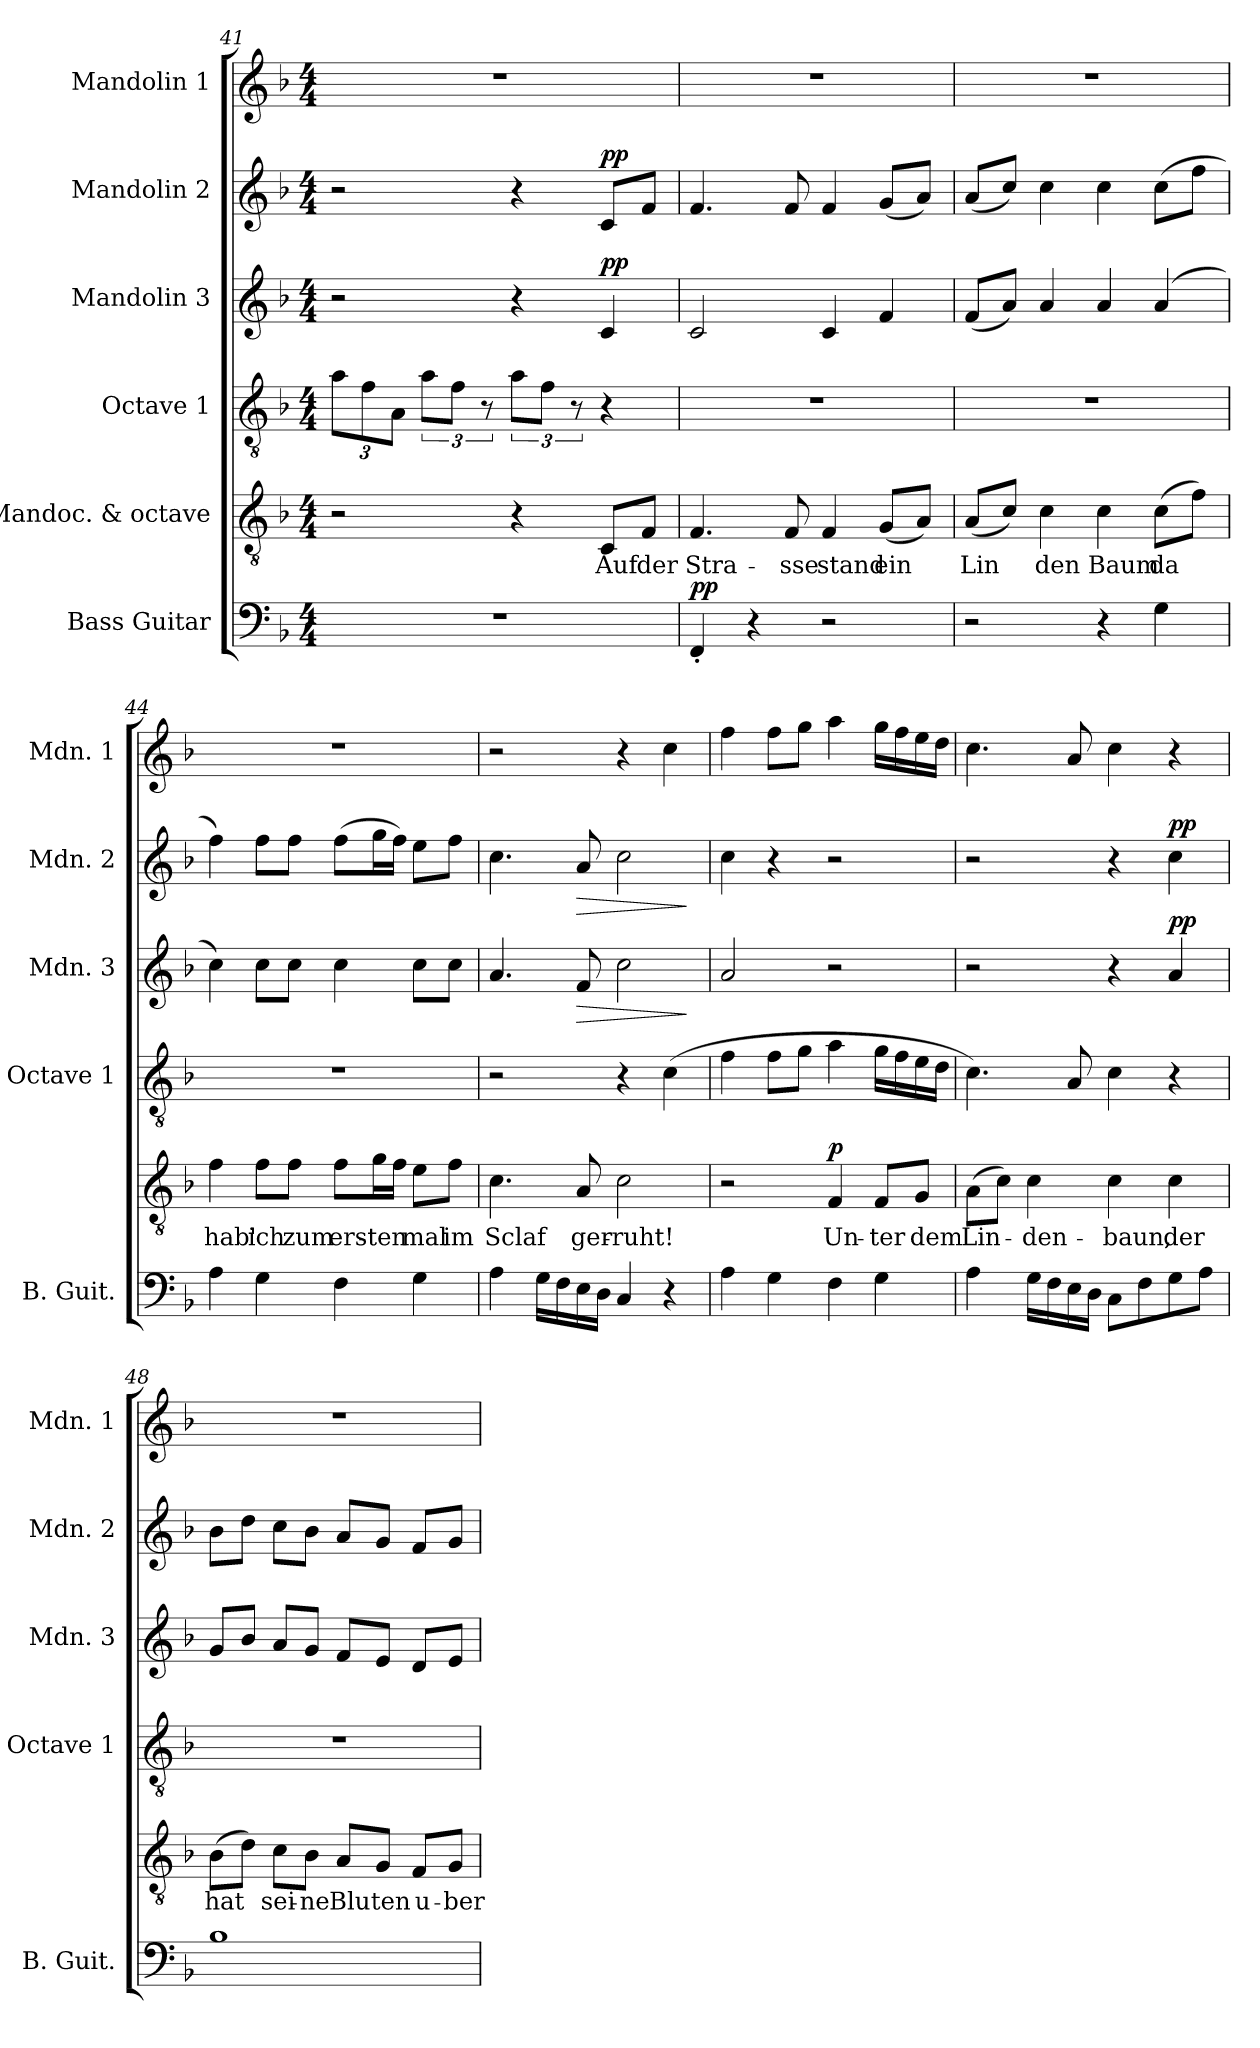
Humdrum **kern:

**kern	**dynam	**kern	**text	**dynam	**kern	**kern	**dynam	**kern	**dynam	**kern
*part6	*part6	*part5	*part5	*part5	*part4	*part3	*part3	*part2	*part2	*part1
*staff6	*staff6	*staff5	*staff5	*staff5	*staff4	*staff3	*staff3	*staff2	*staff2	*staff1
*I"Bass Guitar	*	*I"Mandoc. &amp; octave	*	*	*I"Octave 1	*I"Mandolin 3	*	*I"Mandolin 2	*	*I"Mandolin 1
*I'B. Guit.	*	*	*	*	*I'Octave 1	*I'Mdn. 3	*	*I'Mdn. 2	*	*I'Mdn. 1
*clefF4	*	*clefGv2	*	*	*clefGv2	*clefG2	*	*clefG2	*	*clefG2
*ITrd7c12	*	*	*	*	*	*	*	*	*	*
*k[b-]	*	*k[b-]	*	*	*k[b-]	*k[b-]	*	*k[b-]	*	*k[b-]
*M4/4	*	*M4/4	*	*	*M4/4	*M4/4	*	*M4/4	*	*M4/4
*	*	*	*	*	*Xbrackettup	*	*	*	*	*
=41	=41	=41	=41	=41	=41	=41	=41	=41	=41	=41
1r	.	2r	.	.	12a\L	2r	.	2r	.	1r
.	.	.	.	.	12f\	.	.	.	.	.
.	.	.	.	.	12A\J	.	.	.	.	.
*	*	*	*	*	*brackettup	*	*	*	*	*
.	.	.	.	.	12a\L	.	.	.	.	.
.	.	.	.	.	12f\J	.	.	.	.	.
.	.	.	.	.	12r	.	.	.	.	.
.	.	4r	.	.	12a\L	4r	.	4r	.	.
.	.	.	.	.	12f\J	.	.	.	.	.
.	.	.	.	.	12r	.	.	.	.	.
!	!	!	!	!	!	!	!LO:DY:a	!	!LO:DY:a	!
.	.	8C/L	Auf	.	4r	4c/	pp	8c/L	pp	.
.	.	8F/J	der	.	.	.	.	8f/J	.	.
=42	=42	=42	=42	=42	=42	=42	=42	=42	=42	=42
!	!LO:DY:a	!	!	!	!	!	!	!	!	!
4FFF'/	pp	4.F/	Stra-	.	1r	2c/	.	4.f/	.	1r
4r	.	.	.	.	.	.	.	.	.	.
.	.	8F/	-sse	.	.	.	.	8f/	.	.
2r	.	4F/	stand	.	.	4c/	.	4f/	.	.
.	.	(8G/L	ein	.	.	4f/	.	(8g/L	.	.
.	.	8A/J)	.	.	.	.	.	8a/J)	.	.
!!LO:LB:g=z
=43	=43	=43	=43	=43	=43	=43	=43	=43	=43	=43
2r	.	(8A/L	Lin	.	1r	(8f/L	.	(8a/L	.	1r
.	.	8c/J)	.	.	.	8a/J)	.	8cc/J)	.	.
.	.	4c\	den	.	.	4a/	.	4cc\	.	.
4r	.	4c\	Baum	.	.	4a/	.	4cc\	.	.
4GG\	.	(8c\L	da	.	.	(4a/	.	(8cc\L	.	.
.	.	8f\J)	.	.	.	.	.	8ff\J	.	.
=44	=44	=44	=44	=44	=44	=44	=44	=44	=44	=44
4AA\	.	4f\	hab'	.	1r	4cc\)	.	4ff\)	.	1r
4GG\	.	8f\L	ich	.	.	8cc\L	.	8ff\L	.	.
.	.	8f\J	zum	.	.	8cc\J	.	8ff\J	.	.
4FF\	.	8f\L	ers-	.	.	4cc\	.	(8ff\L	.	.
.	.	16g\L	-ten	.	.	.	.	16gg\L	.	.
.	.	16f\JJ	.	.	.	.	.	16ff\JJ)	.	.
4GG\	.	8e\L	mal	.	.	8cc\L	.	8ee\L	.	.
.	.	8f\J	im	.	.	8cc\J	.	8ff\J	.	.
=45	=45	=45	=45	=45	=45	=45	=45	=45	=45	=45
4AA\	.	4.c\	Sclaf	.	2r	4.a/	.	4.cc\	.	2r
16GG\LL	.	.	.	.	.	.	.	.	.	.
16FF\	.	.	.	.	.	.	.	.	.	.
!	!	!	!	!	!	!	!LO:HP:b	!	!LO:HP:b	!
16EE\	.	8A/	ger-	.	.	8f/	>	8a/	>	.
16DD\JJ	.	.	.	.	.	.	.	.	.	.
4CC/	.	2c\	-ruht!	.	4r	2cc\	.	2cc\	.	4r
4r	.	.	.	.	(4c\	.	.	.	.	4cc\
.	.	.	.	.	.	.	]	.	]	.
!!LO:PB:g=z
=46	=46	=46	=46	=46	=46	=46	=46	=46	=46	=46
4AA\	.	2r	.	.	4f\	2a/	.	4cc\	.	4ff\
4GG\	.	.	.	.	8f\L	.	.	4r	.	8ff\L
.	.	.	.	.	8g\J	.	.	.	.	8gg\J
!	!	!	!	!LO:DY:a	!	!	!	!	!	!
4FF\	.	4F/	Un-	p	4a\	2r	.	2r	.	4aa\
4GG\	.	8F/L	-ter	.	16g\LL	.	.	.	.	16gg\LL
.	.	.	.	.	16f\	.	.	.	.	16ff\
.	.	8G/J	dem	.	16e\	.	.	.	.	16ee\
.	.	.	.	.	16d\JJ	.	.	.	.	16dd\JJ
=47	=47	=47	=47	=47	=47	=47	=47	=47	=47	=47
4AA\	.	(8A\L	Lin-	.	4.c\)	2r	.	2r	.	4.cc\
.	.	8c\J)	.	.	.	.	.	.	.	.
16GG\LL	.	4c\	-den-	.	.	.	.	.	.	.
16FF\	.	.	.	.	.	.	.	.	.	.
16EE\	.	.	.	.	8A/	.	.	.	.	8a/
16DD\JJ	.	.	.	.	.	.	.	.	.	.
8CC\L	.	4c\	-baun,	.	4c\	4r	.	4r	.	4cc\
8FF\	.	.	.	.	.	.	.	.	.	.
!	!	!	!	!	!	!	!LO:DY:a	!	!LO:DY:a	!
8GG\	.	4c\	der	.	4r	4a/	pp	4cc\	pp	4r
8AA\J	.	.	.	.	.	.	.	.	.	.
=48	=48	=48	=48	=48	=48	=48	=48	=48	=48	=48
1BB-	.	(8B-\L	hat	.	1r	8g/L	.	8b-\L	.	1r
.	.	8d\J)	.	.	.	8b-/J	.	8dd\J	.	.
.	.	8c\L	sei-	.	.	8a/L	.	8cc\L	.	.
.	.	8B-\J	-ne	.	.	8g/J	.	8b-\J	.	.
.	.	8A/L	Blu	.	.	8f/L	.	8a/L	.	.
.	.	8G/J	ten	.	.	8e/J	.	8g/J	.	.
.	.	8F/L	u-	.	.	8d/L	.	8f/L	.	.
.	.	8G/J	-ber	.	.	8e/J	.	8g/J	.	.
=	=	=	=	=	=	=	=	=	=	=
*-	*-	*-	*-	*-	*-	*-	*-	*-	*-	*-
